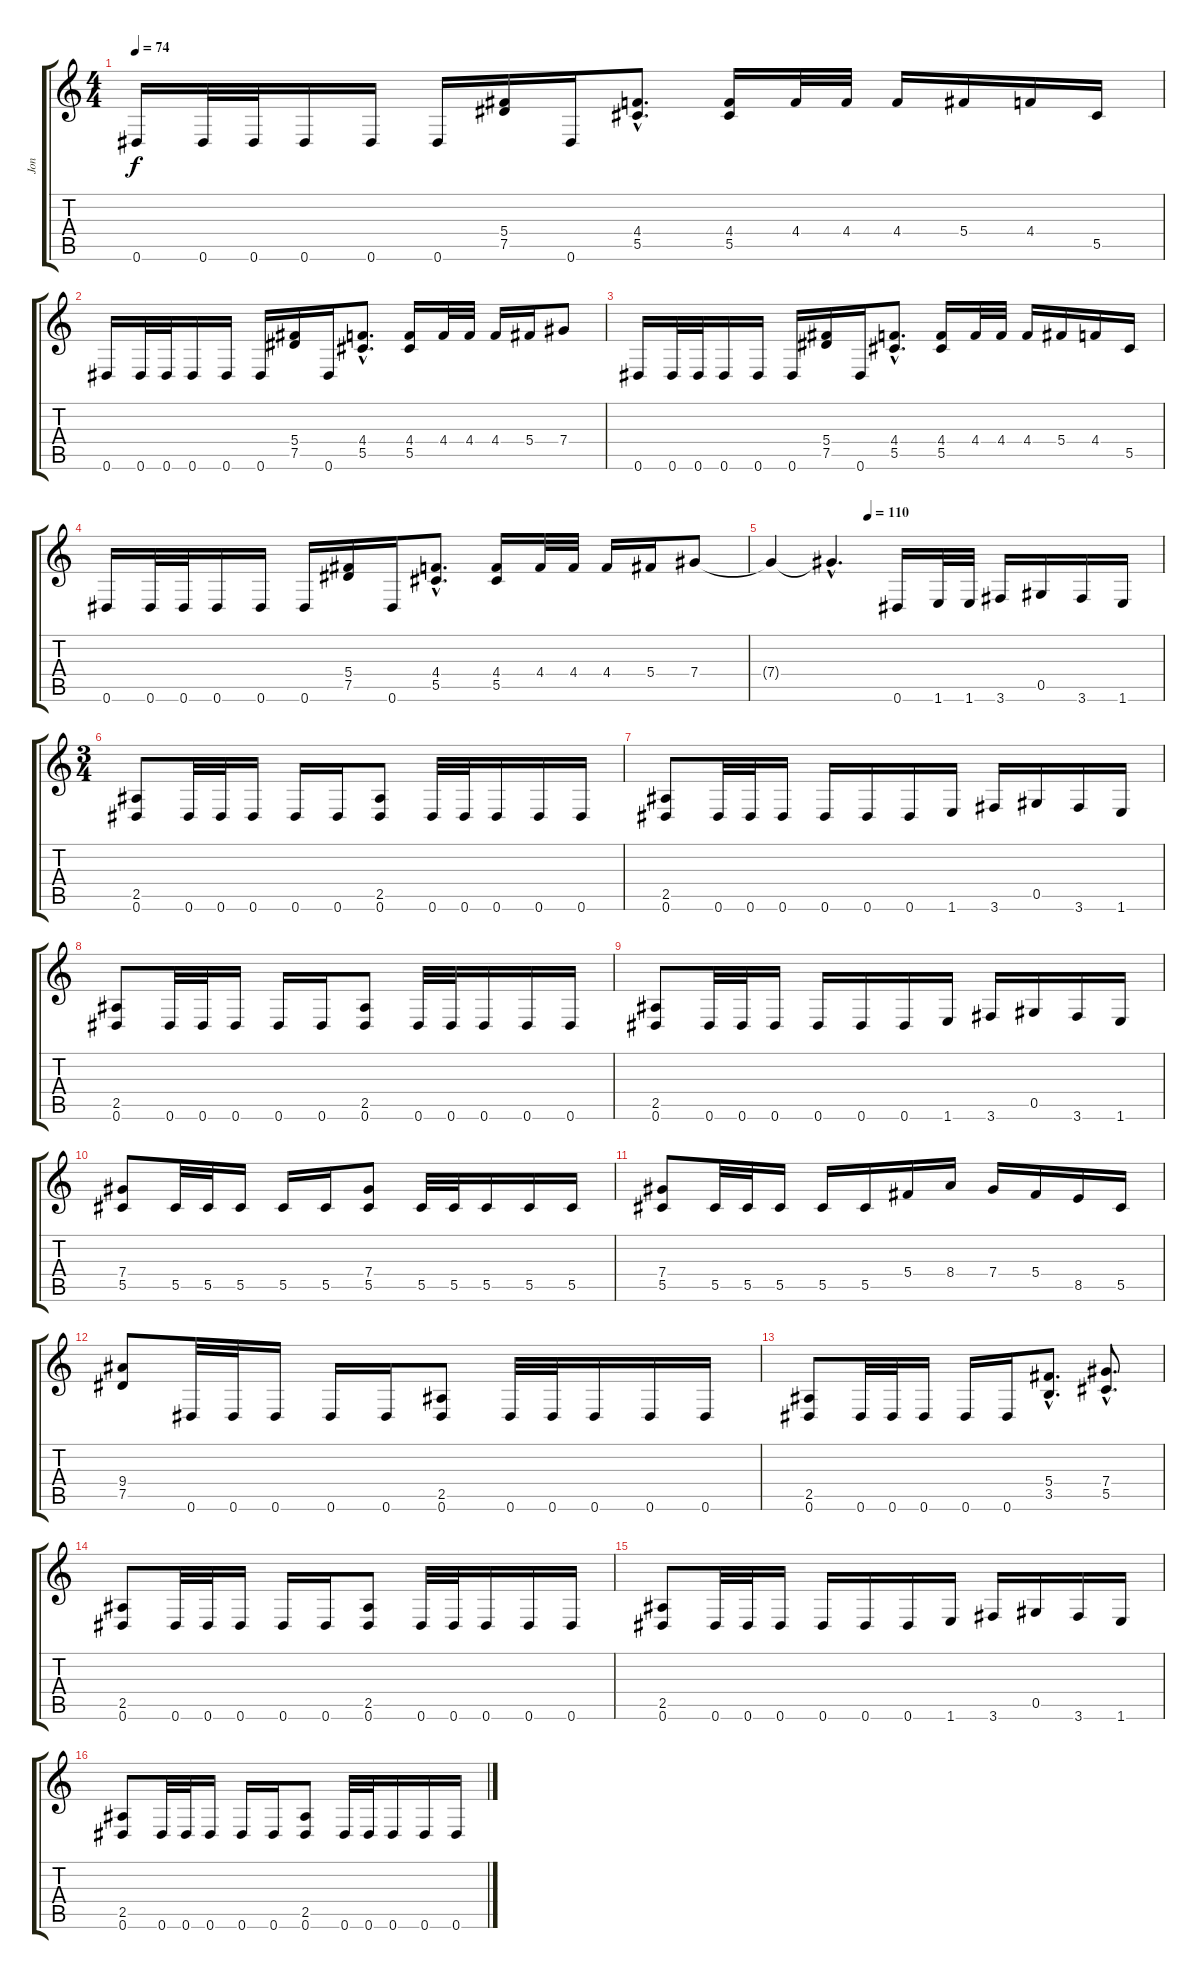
\track ("Jon" "Jon") {instrument distortionguitar}
\staff {score tabs}
\tuning (Eb4 Bb3 Gb3 Db3 Ab2 Eb2) {hide}
\ts (4 4)
\tempo 74
\clef g2
\ks c
0.6.16{dy f} 0.6.32 0.6.32 0.6.16 0.6.16 0.6.16 (5.4 7.5).16 0.6.16 (4.4{hac} 5.5{hac}).8{d} (4.4 5.5).16 4.4.32 4.4.32 4.4.16 5.4.16 4.4.16 5.5.16 |
0.6.16 0.6.32 0.6.32 0.6.16 0.6.16 0.6.16 (5.4 7.5).16 0.6.16 (4.4{hac} 5.5{hac}).8{d} (4.4 5.5).16 4.4.32 4.4.32 4.4.16 5.4.16 7.4.8 |
0.6.16 0.6.32 0.6.32 0.6.16 0.6.16 0.6.16 (5.4 7.5).16 0.6.16 (4.4{hac} 5.5{hac}).8{d} (4.4 5.5).16 4.4.32 4.4.32 4.4.16 5.4.16 4.4.16 5.5.16 |
0.6.16 0.6.32 0.6.32 0.6.16 0.6.16 0.6.16 (5.4 7.5).16 0.6.16 (4.4{hac} 5.5{hac}).8{d} (4.4 5.5).16 4.4.32 4.4.32 4.4.16 5.4.16 7.4.8 |
\tempo (110 0.25)
7.4{t}.4 7.4{hac t}.4{d} 0.6.16 1.6.32 1.6.32 3.6.16 0.5.16 3.6.16 1.6.16 |
\ts (3 4)
(2.5 0.6).8 0.6.32 0.6.32 0.6.16 0.6.16 0.6.16 (2.5 0.6).8 0.6.32 0.6.32 0.6.16 0.6.16 0.6.16 |
(2.5 0.6).8 0.6.32 0.6.32 0.6.16 0.6.16 0.6.16 0.6.16 1.6.16 3.6.16 0.5.16 3.6.16 1.6.16 |
(2.5 0.6).8 0.6.32 0.6.32 0.6.16 0.6.16 0.6.16 (2.5 0.6).8 0.6.32 0.6.32 0.6.16 0.6.16 0.6.16 |
(2.5 0.6).8 0.6.32 0.6.32 0.6.16 0.6.16 0.6.16 0.6.16 1.6.16 3.6.16 0.5.16 3.6.16 1.6.16 |
(7.4 5.5).8 5.5.32 5.5.32 5.5.16 5.5.16 5.5.16 (7.4 5.5).8 5.5.32 5.5.32 5.5.16 5.5.16 5.5.16 |
(7.4 5.5).8 5.5.32 5.5.32 5.5.16 5.5.16 5.5.16 5.4.16 8.4.16 7.4.16 5.4.16 8.5.16 5.5.16 |
(9.4 7.5).8 0.6.32 0.6.32 0.6.16 0.6.16 0.6.16 (2.5 0.6).8 0.6.32 0.6.32 0.6.16 0.6.16 0.6.16 |
(2.5 0.6).8 0.6.32 0.6.32 0.6.16 0.6.16 0.6.16 (5.4{hac} 3.5{hac}).8{d} (7.4{hac} 5.5{hac}).8{d} |
(2.5 0.6).8 0.6.32 0.6.32 0.6.16 0.6.16 0.6.16 (2.5 0.6).8 0.6.32 0.6.32 0.6.16 0.6.16 0.6.16 |
(2.5 0.6).8 0.6.32 0.6.32 0.6.16 0.6.16 0.6.16 0.6.16 1.6.16 3.6.16 0.5.16 3.6.16 1.6.16 |
(2.5 0.6).8 0.6.32 0.6.32 0.6.16 0.6.16 0.6.16 (2.5 0.6).8 0.6.32 0.6.32 0.6.16 0.6.16 0.6.16
